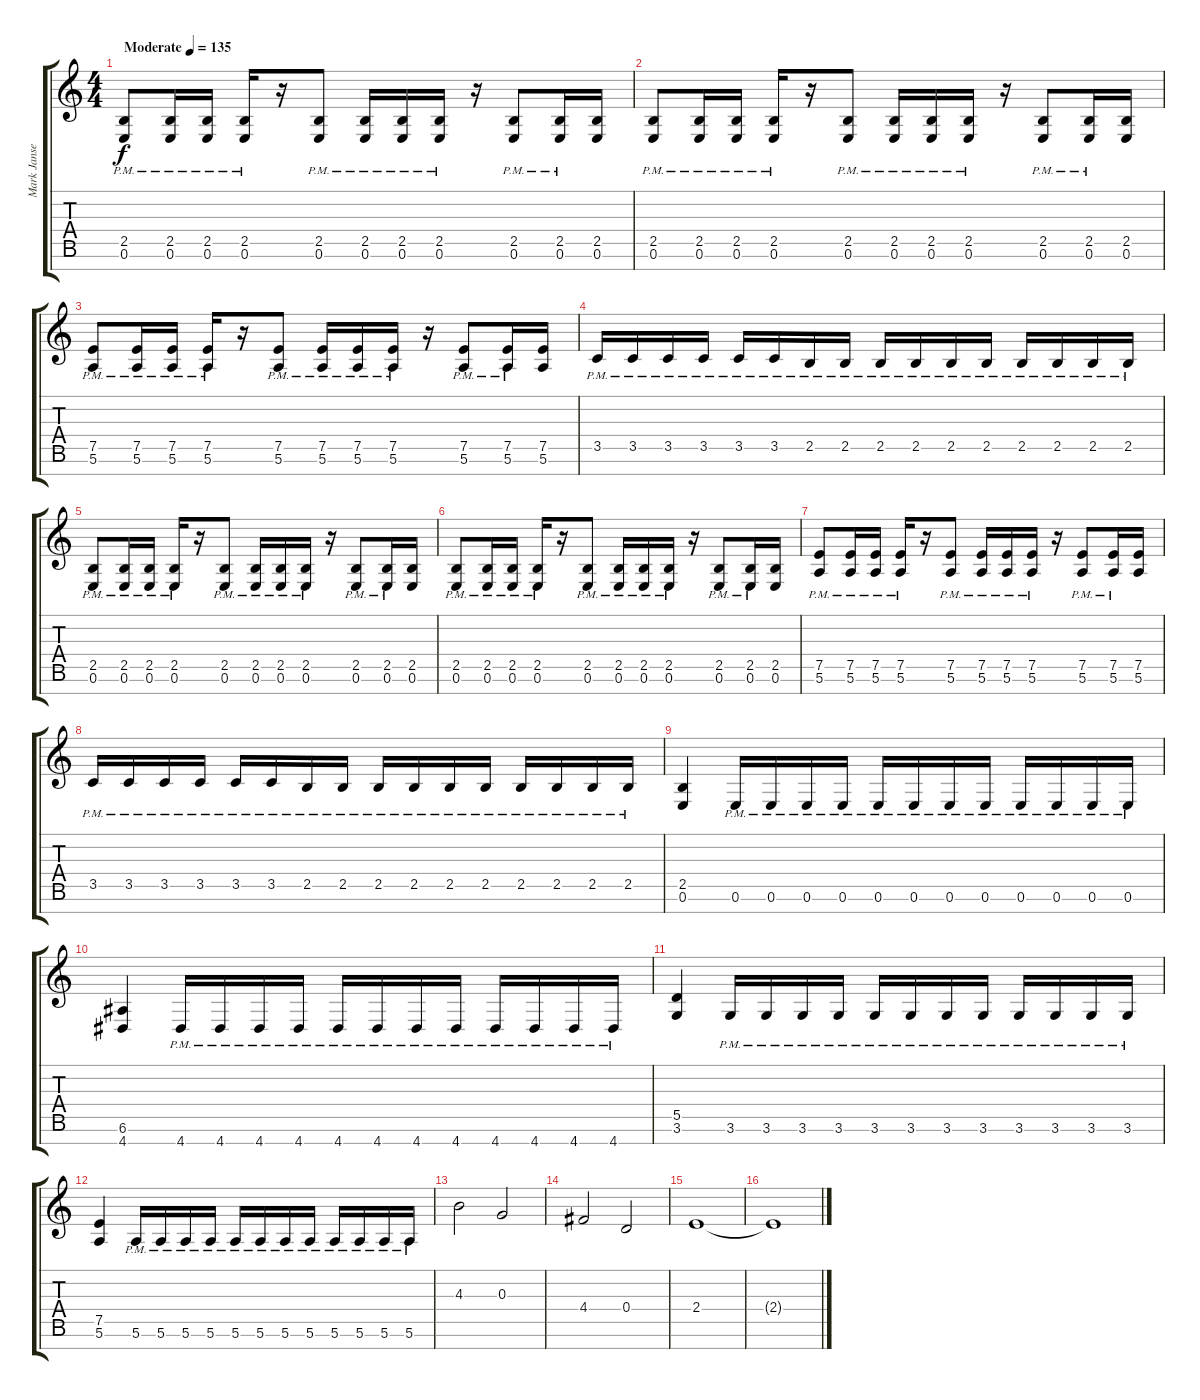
\track ("Mark Jansen" "Mark Janse") {instrument distortionguitar}
\staff {score tabs}
\tuning (E4 B3 G3 D3 A2 E2 B1) {hide}
\ts (4 4)
\tempo (135 "Moderate")
\clef g2
\ks c
(2.5{pm} 0.6{pm}).8{dy f instrument distortionguitar} (2.5{pm} 0.6{pm}).16 (2.5{pm} 0.6{pm}).16 (2.5{pm} 0.6{pm}).16 r.16 (2.5{pm} 0.6{pm}).8 (2.5{pm} 0.6{pm}).16 (2.5{pm} 0.6{pm}).16 (2.5{pm} 0.6{pm}).16 r.16 (2.5{pm} 0.6{pm}).8 (2.5{pm} 0.6{pm}).16 (2.5 0.6).16 |
(2.5{pm} 0.6{pm}).8 (2.5{pm} 0.6{pm}).16 (2.5{pm} 0.6{pm}).16 (2.5{pm} 0.6{pm}).16 r.16 (2.5{pm} 0.6{pm}).8 (2.5{pm} 0.6{pm}).16 (2.5{pm} 0.6{pm}).16 (2.5{pm} 0.6{pm}).16 r.16 (2.5{pm} 0.6{pm}).8 (2.5{pm} 0.6{pm}).16 (2.5 0.6).16 |
(7.5{pm} 5.6{pm}).8 (7.5{pm} 5.6{pm}).16 (7.5{pm} 5.6{pm}).16 (7.5{pm} 5.6{pm}).16 r.16 (7.5{pm} 5.6{pm}).8 (7.5{pm} 5.6{pm}).16 (7.5{pm} 5.6{pm}).16 (7.5{pm} 5.6{pm}).16 r.16 (7.5{pm} 5.6{pm}).8 (7.5{pm} 5.6{pm}).16 (7.5 5.6).16 |
3.5{pm}.16 3.5{pm}.16 3.5{pm}.16 3.5{pm}.16 3.5{pm}.16 3.5{pm}.16 2.5{pm}.16 2.5{pm}.16 2.5{pm}.16 2.5{pm}.16 2.5{pm}.16 2.5{pm}.16 2.5{pm}.16 2.5{pm}.16 2.5{pm}.16 2.5{pm}.16 |
(2.5{pm} 0.6{pm}).8 (2.5{pm} 0.6{pm}).16 (2.5{pm} 0.6{pm}).16 (2.5{pm} 0.6{pm}).16 r.16 (2.5{pm} 0.6{pm}).8 (2.5{pm} 0.6{pm}).16 (2.5{pm} 0.6{pm}).16 (2.5{pm} 0.6{pm}).16 r.16 (2.5{pm} 0.6{pm}).8 (2.5{pm} 0.6{pm}).16 (2.5 0.6).16 |
(2.5{pm} 0.6{pm}).8 (2.5{pm} 0.6{pm}).16 (2.5{pm} 0.6{pm}).16 (2.5{pm} 0.6{pm}).16 r.16 (2.5{pm} 0.6{pm}).8 (2.5{pm} 0.6{pm}).16 (2.5{pm} 0.6{pm}).16 (2.5{pm} 0.6{pm}).16 r.16 (2.5{pm} 0.6{pm}).8 (2.5{pm} 0.6{pm}).16 (2.5 0.6).16 |
(7.5{pm} 5.6{pm}).8 (7.5{pm} 5.6{pm}).16 (7.5{pm} 5.6{pm}).16 (7.5{pm} 5.6{pm}).16 r.16 (7.5{pm} 5.6{pm}).8 (7.5{pm} 5.6{pm}).16 (7.5{pm} 5.6{pm}).16 (7.5{pm} 5.6{pm}).16 r.16 (7.5{pm} 5.6{pm}).8 (7.5{pm} 5.6{pm}).16 (7.5 5.6).16 |
3.5{pm}.16 3.5{pm}.16 3.5{pm}.16 3.5{pm}.16 3.5{pm}.16 3.5{pm}.16 2.5{pm}.16 2.5{pm}.16 2.5{pm}.16 2.5{pm}.16 2.5{pm}.16 2.5{pm}.16 2.5{pm}.16 2.5{pm}.16 2.5{pm}.16 2.5{pm}.16 |
(2.5 0.6).4 0.6{pm}.16 0.6{pm}.16 0.6{pm}.16 0.6{pm}.16 0.6{pm}.16 0.6{pm}.16 0.6{pm}.16 0.6{pm}.16 0.6{pm}.16 0.6{pm}.16 0.6{pm}.16 0.6{pm}.16 |
(6.6 4.7).4 4.7{pm}.16 4.7{pm}.16 4.7{pm}.16 4.7{pm}.16 4.7{pm}.16 4.7{pm}.16 4.7{pm}.16 4.7{pm}.16 4.7{pm}.16 4.7{pm}.16 4.7{pm}.16 4.7{pm}.16 |
(5.5 3.6).4 3.6{pm}.16 3.6{pm}.16 3.6{pm}.16 3.6{pm}.16 3.6{pm}.16 3.6{pm}.16 3.6{pm}.16 3.6{pm}.16 3.6{pm}.16 3.6{pm}.16 3.6{pm}.16 3.6{pm}.16 |
(7.5 5.6).4 5.6{pm}.16 5.6{pm}.16 5.6{pm}.16 5.6{pm}.16 5.6{pm}.16 5.6{pm}.16 5.6{pm}.16 5.6{pm}.16 5.6{pm}.16 5.6{pm}.16 5.6{pm}.16 5.6{pm}.16 |
4.3.2 0.3.2 |
4.4.2 0.4.2 |
2.4.1 |
2.4{t}.1
